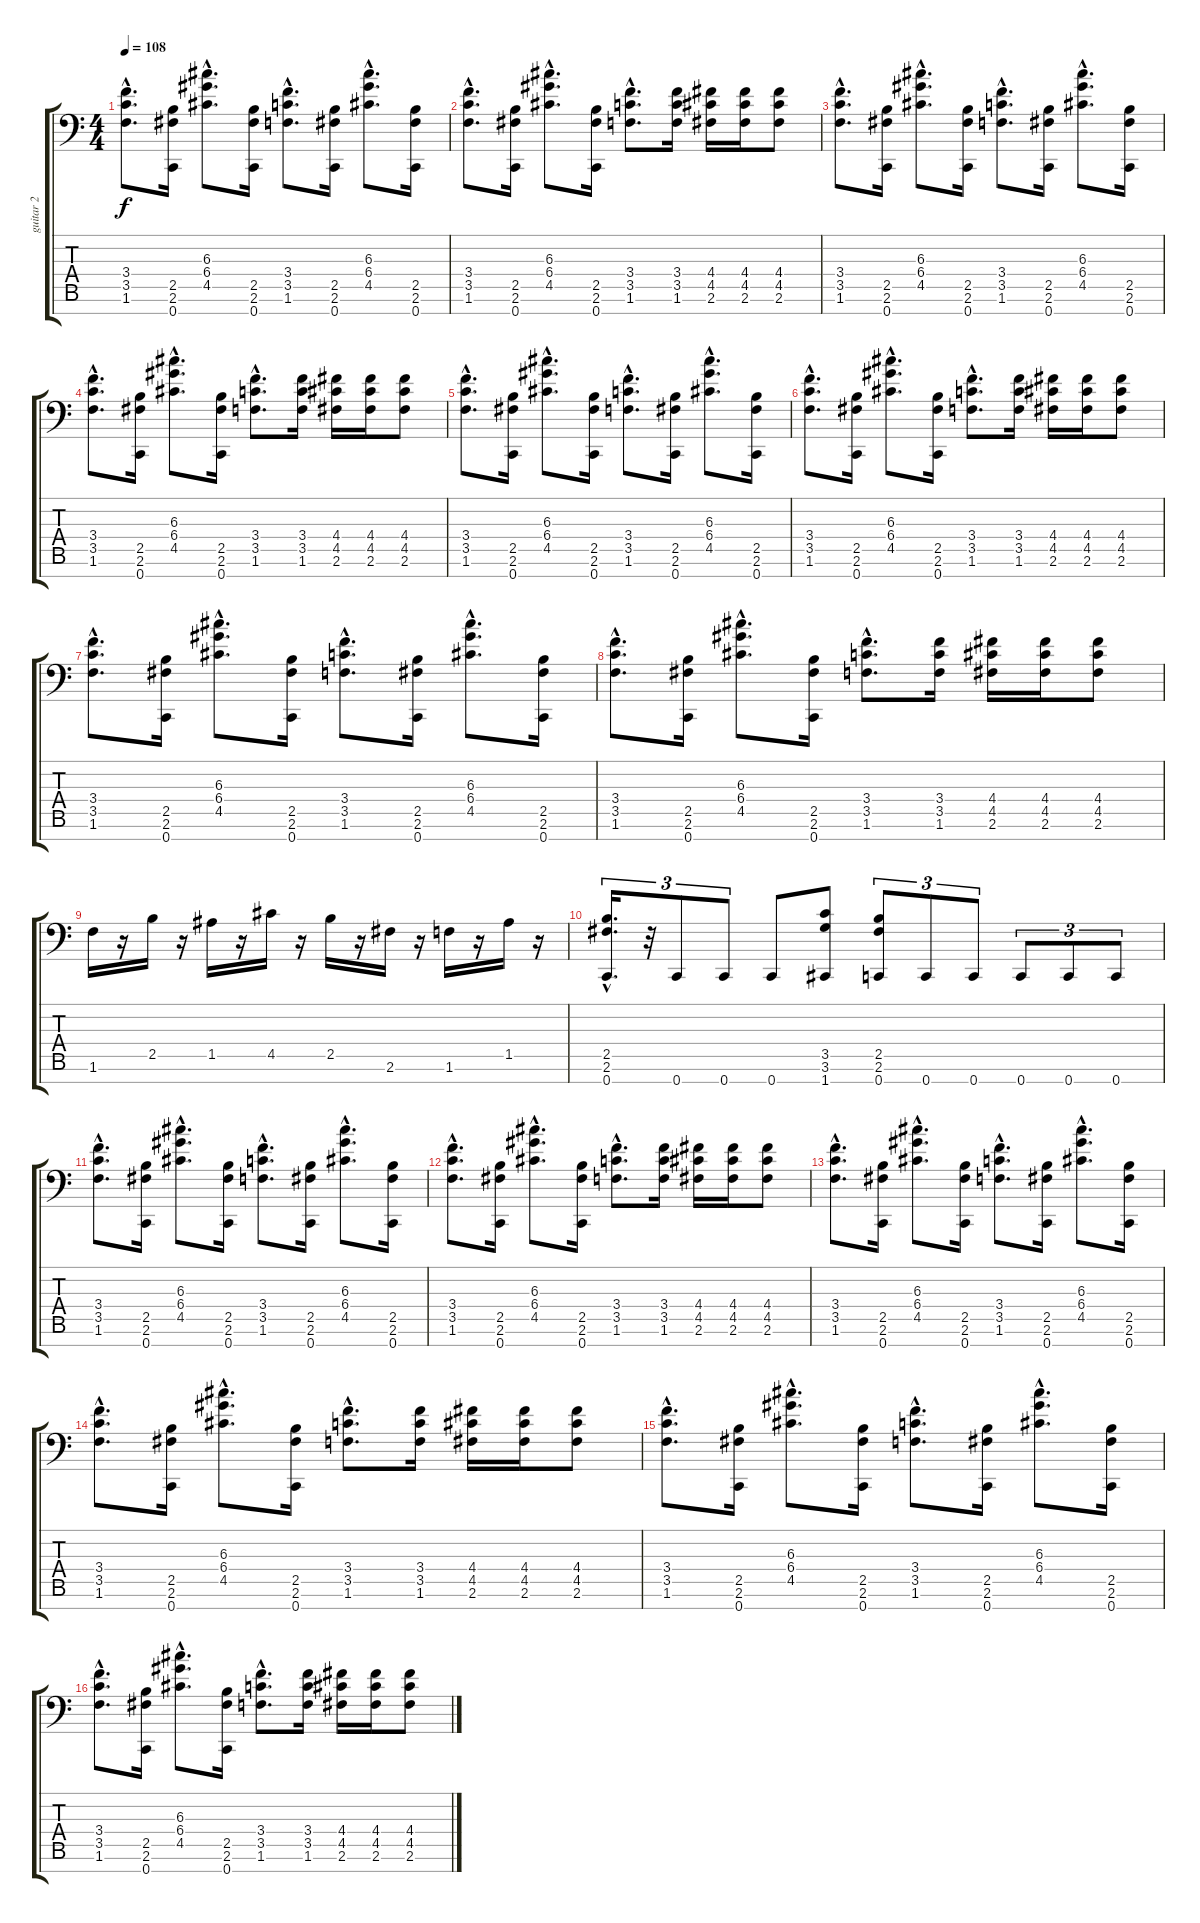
\track ("guitar 2" "guitar 2") {instrument distortionguitar}
\staff {score tabs}
\tuning (E4 B3 G3 D3 A2 E2 C-1) {hide}
\ts (4 4)
\tempo 108
\clef f4
\ks c
(3.4{hac} 3.5{hac} 1.6{hac}).8{d dy f instrument distortionguitar} (2.5 2.6 0.7).16 (6.3{hac} 6.4{hac} 4.5{hac}).8{d} (2.5 2.6 0.7).16 (3.4{hac} 3.5{hac} 1.6{hac}).8{d} (2.5 2.6 0.7).16 (6.3{hac} 6.4{hac} 4.5{hac}).8{d} (2.5 2.6 0.7).16 |
(3.4{hac} 3.5{hac} 1.6{hac}).8{d} (2.5 2.6 0.7).16 (6.3{hac} 6.4{hac} 4.5{hac}).8{d} (2.5 2.6 0.7).16 (3.4{hac} 3.5{hac} 1.6{hac}).8{d} (3.4 3.5 1.6).16 (4.4 4.5 2.6).16 (4.4 4.5 2.6).16 (4.4 4.5 2.6).8 |
(3.4{hac} 3.5{hac} 1.6{hac}).8{d} (2.5 2.6 0.7).16 (6.3{hac} 6.4{hac} 4.5{hac}).8{d} (2.5 2.6 0.7).16 (3.4{hac} 3.5{hac} 1.6{hac}).8{d} (2.5 2.6 0.7).16 (6.3{hac} 6.4{hac} 4.5{hac}).8{d} (2.5 2.6 0.7).16 |
(3.4{hac} 3.5{hac} 1.6{hac}).8{d} (2.5 2.6 0.7).16 (6.3{hac} 6.4{hac} 4.5{hac}).8{d} (2.5 2.6 0.7).16 (3.4{hac} 3.5{hac} 1.6{hac}).8{d} (3.4 3.5 1.6).16 (4.4 4.5 2.6).16 (4.4 4.5 2.6).16 (4.4 4.5 2.6).8 |
(3.4{hac} 3.5{hac} 1.6{hac}).8{d} (2.5 2.6 0.7).16 (6.3{hac} 6.4{hac} 4.5{hac}).8{d} (2.5 2.6 0.7).16 (3.4{hac} 3.5{hac} 1.6{hac}).8{d} (2.5 2.6 0.7).16 (6.3{hac} 6.4{hac} 4.5{hac}).8{d} (2.5 2.6 0.7).16 |
(3.4{hac} 3.5{hac} 1.6{hac}).8{d} (2.5 2.6 0.7).16 (6.3{hac} 6.4{hac} 4.5{hac}).8{d} (2.5 2.6 0.7).16 (3.4{hac} 3.5{hac} 1.6{hac}).8{d} (3.4 3.5 1.6).16 (4.4 4.5 2.6).16 (4.4 4.5 2.6).16 (4.4 4.5 2.6).8 |
(3.4{hac} 3.5{hac} 1.6{hac}).8{d} (2.5 2.6 0.7).16 (6.3{hac} 6.4{hac} 4.5{hac}).8{d} (2.5 2.6 0.7).16 (3.4{hac} 3.5{hac} 1.6{hac}).8{d} (2.5 2.6 0.7).16 (6.3{hac} 6.4{hac} 4.5{hac}).8{d} (2.5 2.6 0.7).16 |
(3.4{hac} 3.5{hac} 1.6{hac}).8{d} (2.5 2.6 0.7).16 (6.3{hac} 6.4{hac} 4.5{hac}).8{d} (2.5 2.6 0.7).16 (3.4{hac} 3.5{hac} 1.6{hac}).8{d} (3.4 3.5 1.6).16 (4.4 4.5 2.6).16 (4.4 4.5 2.6).16 (4.4 4.5 2.6).8 |
1.6.16 r.16 2.5.16 r.16 1.5.16 r.16 4.5.16 r.16 2.5.16 r.16 2.6.16 r.16 1.6.16 r.16 1.5.16 r.16 |
(2.5{hac} 2.6{hac} 0.7{hac}).16{d tu (3 2)} r.32{tu (3 2)} 0.7.8{tu (3 2)} 0.7.8{tu (3 2)} 0.7.8 (3.5 3.6 1.7).8 (2.5 2.6 0.7).8{tu (3 2)} 0.7.8{tu (3 2)} 0.7.8{tu (3 2)} 0.7.8{tu (3 2)} 0.7.8{tu (3 2)} 0.7.8{tu (3 2)} |
(3.4{hac} 3.5{hac} 1.6{hac}).8{d} (2.5 2.6 0.7).16 (6.3{hac} 6.4{hac} 4.5{hac}).8{d} (2.5 2.6 0.7).16 (3.4{hac} 3.5{hac} 1.6{hac}).8{d} (2.5 2.6 0.7).16 (6.3{hac} 6.4{hac} 4.5{hac}).8{d} (2.5 2.6 0.7).16 |
(3.4{hac} 3.5{hac} 1.6{hac}).8{d} (2.5 2.6 0.7).16 (6.3{hac} 6.4{hac} 4.5{hac}).8{d} (2.5 2.6 0.7).16 (3.4{hac} 3.5{hac} 1.6{hac}).8{d} (3.4 3.5 1.6).16 (4.4 4.5 2.6).16 (4.4 4.5 2.6).16 (4.4 4.5 2.6).8 |
(3.4{hac} 3.5{hac} 1.6{hac}).8{d} (2.5 2.6 0.7).16 (6.3{hac} 6.4{hac} 4.5{hac}).8{d} (2.5 2.6 0.7).16 (3.4{hac} 3.5{hac} 1.6{hac}).8{d} (2.5 2.6 0.7).16 (6.3{hac} 6.4{hac} 4.5{hac}).8{d} (2.5 2.6 0.7).16 |
(3.4{hac} 3.5{hac} 1.6{hac}).8{d} (2.5 2.6 0.7).16 (6.3{hac} 6.4{hac} 4.5{hac}).8{d} (2.5 2.6 0.7).16 (3.4{hac} 3.5{hac} 1.6{hac}).8{d} (3.4 3.5 1.6).16 (4.4 4.5 2.6).16 (4.4 4.5 2.6).16 (4.4 4.5 2.6).8 |
(3.4{hac} 3.5{hac} 1.6{hac}).8{d} (2.5 2.6 0.7).16 (6.3{hac} 6.4{hac} 4.5{hac}).8{d} (2.5 2.6 0.7).16 (3.4{hac} 3.5{hac} 1.6{hac}).8{d} (2.5 2.6 0.7).16 (6.3{hac} 6.4{hac} 4.5{hac}).8{d} (2.5 2.6 0.7).16 |
(3.4{hac} 3.5{hac} 1.6{hac}).8{d} (2.5 2.6 0.7).16 (6.3{hac} 6.4{hac} 4.5{hac}).8{d} (2.5 2.6 0.7).16 (3.4{hac} 3.5{hac} 1.6{hac}).8{d} (3.4 3.5 1.6).16 (4.4 4.5 2.6).16 (4.4 4.5 2.6).16 (4.4 4.5 2.6).8
